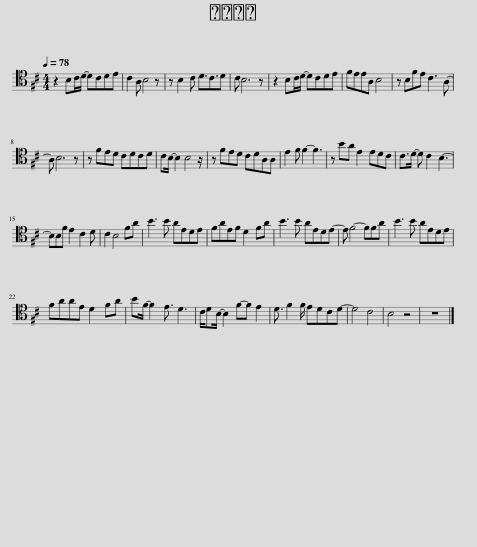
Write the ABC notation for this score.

X:1
L:1/8
Q:1/4=78
M:4/4
I:linebreak $
K:D
V:1 tenor
V:1
 z2 B,C/D/- DCDE | C2 A, B,4 z | z B,2 C D3/2C3/2D | C B,6 z | z2 B,C/D/- DCDE | %5
 FEEA, B,4 | z B,FE C3 A,- |$ A, B,6 z | z FED CDCD | CB,/- B,2 B,4 z/ | %10
 z FED CDA,A, | E2 F F2- F3 | z BA E2 EDC | C>D- D C2 B,3- |$ B,B,F E2 C2 D | %15
 C2 B,4 FA | B3 B AEDE | FAEF D2 FA | B3 B AEDE- | E F4- FFA | %20
 B3 B AEDE |$ FAAE D2 FA | BF/- F2 E3/2 D3 | C/DB,/- B,2 F-F E2 | D3/2 F2 F/ EDCD- | %25
 D4 C4 | B,4 z4 | z8 |] %28
